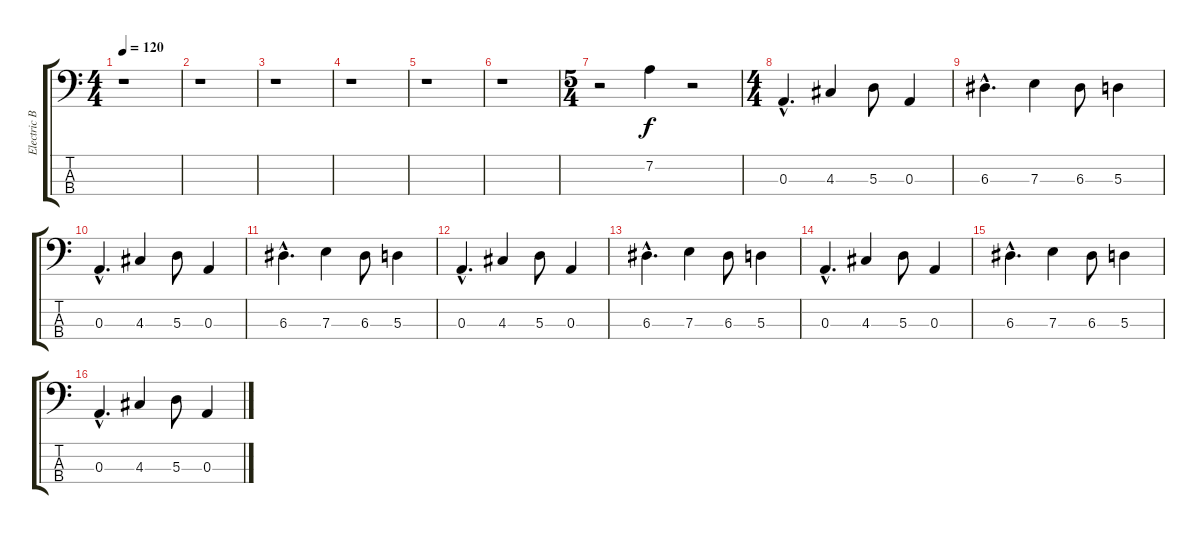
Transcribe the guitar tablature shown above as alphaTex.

\track ("Electric Bass" "Electric B") {instrument electricbasspick}
\staff {score tabs}
\tuning (G2 D2 A1 E1) {hide}
\ts (4 4)
\tempo 120
\clef f4
\ks c
r.1{dy f} |
r.1 |
r.1 |
r.1 |
r.1 |
r.1 |
\ts (5 4)
r.2 7.2.4 r.2 |
\ts (4 4)
0.3{hac}.4{d} 4.3.4 5.3.8 0.3.4 |
6.3{hac}.4{d} 7.3.4 6.3.8 5.3.4 |
0.3{hac}.4{d} 4.3.4 5.3.8 0.3.4 |
6.3{hac}.4{d} 7.3.4 6.3.8 5.3.4 |
0.3{hac}.4{d} 4.3.4 5.3.8 0.3.4 |
6.3{hac}.4{d} 7.3.4 6.3.8 5.3.4 |
0.3{hac}.4{d} 4.3.4 5.3.8 0.3.4 |
6.3{hac}.4{d} 7.3.4 6.3.8 5.3.4 |
0.3{hac}.4{d} 4.3.4 5.3.8 0.3.4
